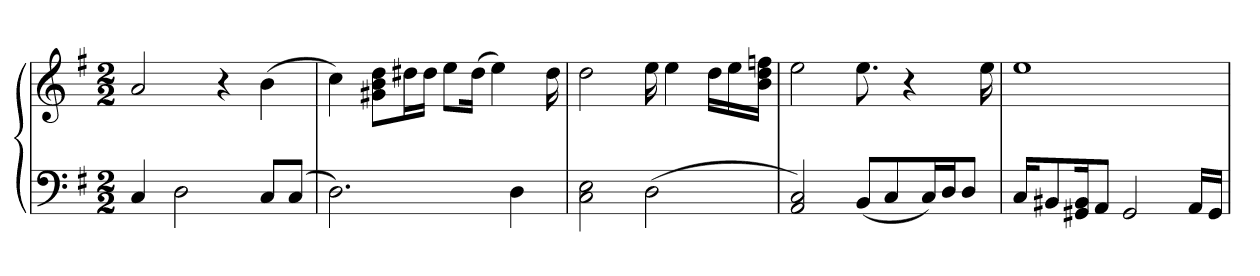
**kern	**kern
*part1	*part1
*staff2	*staff1
*clefF4	*clefG2
*k[f#]	*k[f#]
*M2/2	*M2/2
=1	=1
4C	2a
2D	.
.	4r
8C/L	(4b
(8C/J	.
=2	=2
2.D)	4cc)
.	8g#X\ 8b\ 8dd\L
.	16dd#X\L
.	16dd#\JJ
.	8ee\L
.	(16dd#\Jk
.	4ee)
4D	.
.	16dd#
=3	=3
2C 2E	2dd
(2D	16ee
.	4ee
.	16dd\LL
.	16ee\
.	16b\ 16dd\ 16ffn\JJ
=4	=4
2AA 2C)	2ee
(8BB/L	8.ee
8C/	.
.	4r
16C/L)	.
16D/J	.
8D/J	.
.	16ee
=5	=5
16C/KL	1ee
8BB#X/	.
16GG#X/ 16BB#/K	.
8AA/J	.
2GG#	.
16AA/LL	.
16GG#/JJ	.
=	=
*-	*-
